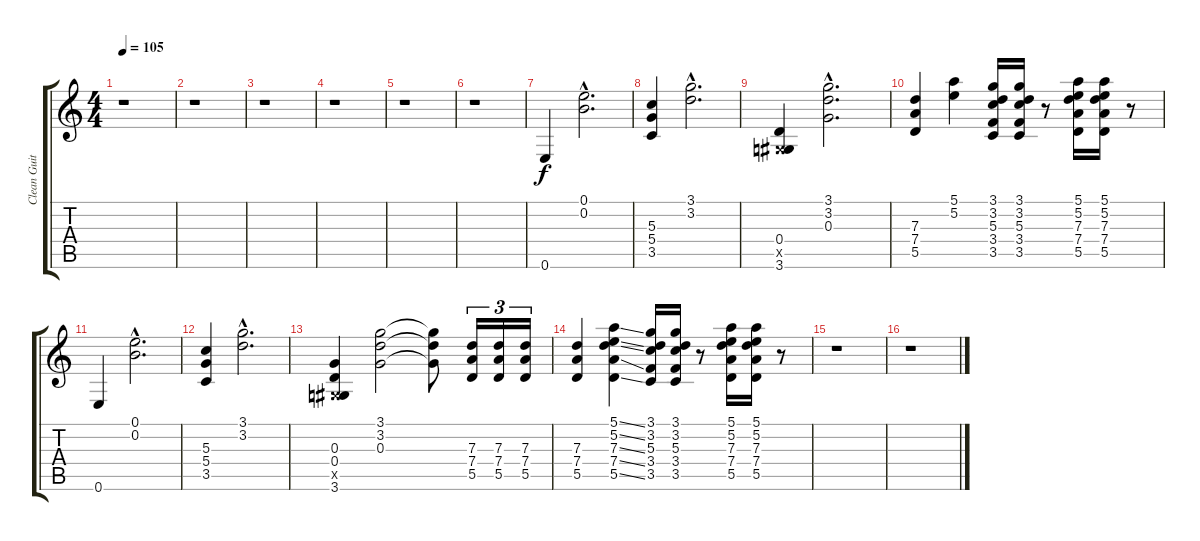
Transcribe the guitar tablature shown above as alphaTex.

\track ("Clean Guitar (intro)" "Clean Guit") {instrument electricguitarclean}
\staff {score tabs}
\tuning (E4 B3 G3 D3 A2 E2) {hide}
\ts (4 4)
\tempo 105
\clef g2
\ks c
r.1{dy f} |
r.1 |
r.1 |
r.1 |
r.1 |
r.1 |
0.6.4 (0.1{hac} 0.2{hac}).2{d} |
(5.3 5.4 3.5).4 (3.1{hac} 3.2{hac}).2{d} |
(0.4 -1.5{x} 3.6).4 (3.1{hac} 3.2{hac} 0.3{hac}).2{d} |
(7.3 7.4 5.5).4 (5.1 5.2).4 (3.1 3.2 5.3 3.4 3.5).16 (3.1 3.2 5.3 3.4 3.5).16 r.8 (5.1 5.2 7.3 7.4 5.5).16 (5.1 5.2 7.3 7.4 5.5).16 r.8 |
0.6.4 (0.1{hac} 0.2{hac}).2{d} |
(5.3 5.4 3.5).4 (3.1{hac} 3.2{hac}).2{d} |
(0.3 0.4 -1.5{x} 3.6).4 (3.1 3.2 0.3).2 (3.1{t} 3.2{t} 0.3{t}).8 (7.3 7.4 5.5).16{tu (3 2)} (7.3 7.4 5.5).16{tu (3 2)} (7.3 7.4 5.5).16{tu (3 2)} |
(7.3 7.4 5.5).4 (5.1{ss} 5.2{ss} 7.3{ss} 7.4{ss} 5.5{ss}).4 (3.1 3.2 5.3 3.4 3.5).16 (3.1 3.2 5.3 3.4 3.5).16 r.8 (5.1 5.2 7.3 7.4 5.5).16 (5.1 5.2 7.3 7.4 5.5).16 r.8 |
r.1 |
r.1
